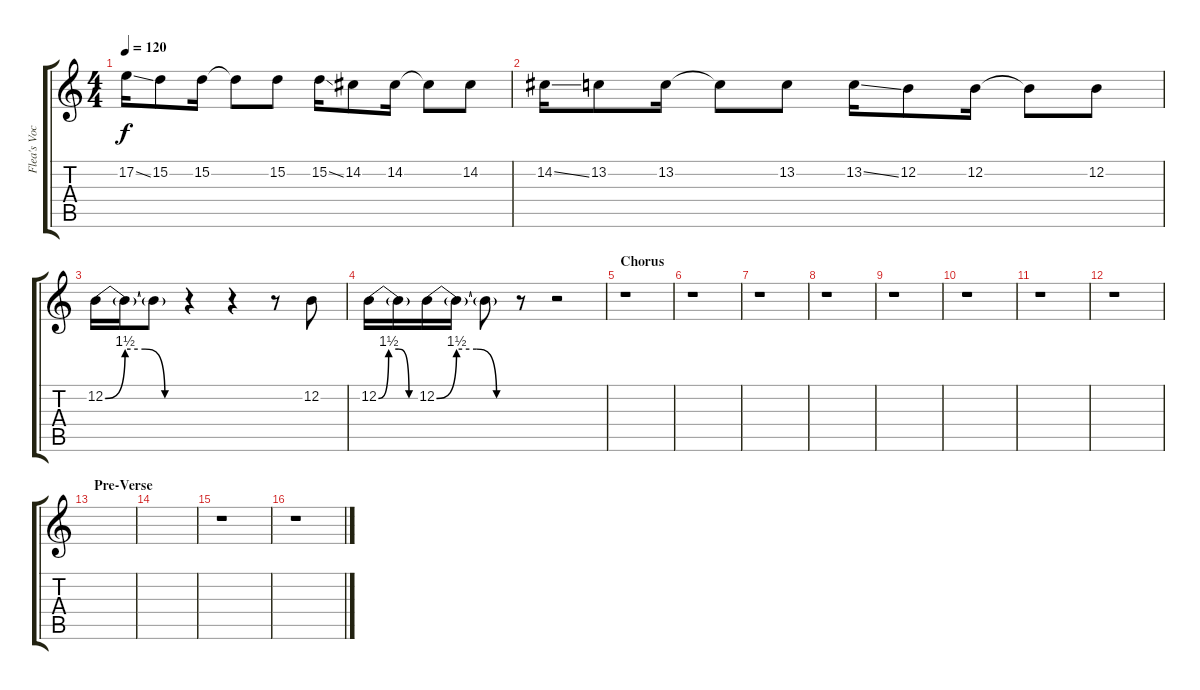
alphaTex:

\track ("Flea's Vocals" "Flea's Voc") {instrument voiceoohs}
\staff {score tabs}
\tuning (E4 B3 G3 D3 A2 E2) {hide}
\ts (4 4)
\tempo 120
\clef g2
\ks c
17.2{ss}.16{dy f} 15.2.8 15.2.16 15.2{t}.8 15.2.8 15.2{ss}.16 14.2.8 14.2.16 14.2{t}.8 14.2.8 |
14.2{ss}.16 13.2.8 13.2.16 13.2{t}.8 13.2.8 13.2{ss}.16 12.2.8 12.2.16 12.2{t}.8 12.2.8 |
12.2{be (custom 0 0 15 6 30 6 45 0 60 0)}.16 12.2{t}.16 12.2{t}.8 r.4 r.4 r.8 12.2.8 |
12.2{be (custom 0 0 15 6 30 6 45 0 60 0)}.16 12.2{t}.16 12.2{be (custom 0 0 15 6 30 6 45 0 60 0)}.16 12.2{t}.16 12.2{t}.8 r.8 r.2 |
\section ("" "Chorus")
r.1 |
r.1 |
r.1 |
r.1 |
r.1 |
r.1 |
r.1 |
r.1 |
\section ("" "Pre-Verse")
|
|
r.1 |
r.1
